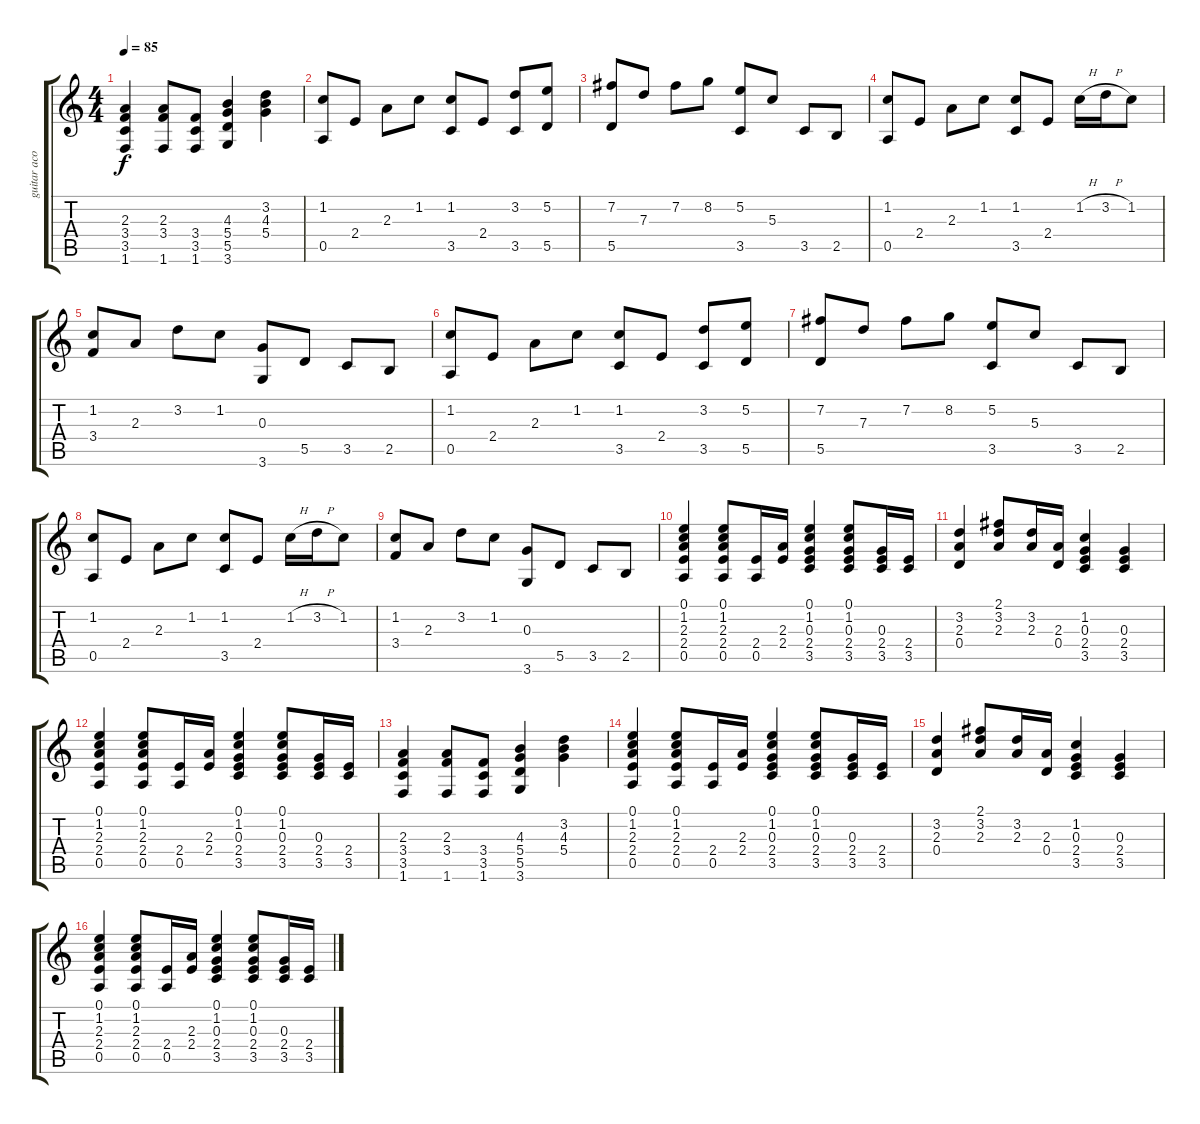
\track ("guitar acoustic" "guitar aco") {instrument acousticguitarnylon}
\staff {score tabs}
\tuning (E4 B3 G3 D3 A2 E2) {hide}
\ts (4 4)
\tempo 85
\clef g2
\ks c
(2.3 3.4 3.5 1.6).4{dy f} (2.3 3.4 1.6).8 (3.4 3.5 1.6).8 (4.3 5.4 5.5 3.6).4 (3.2 4.3 5.4).4 |
(1.2 0.5).8 2.4.8 2.3.8 1.2.8 (1.2 3.5).8 2.4.8 (3.2 3.5).8 (5.2 5.5).8 |
(7.2 5.5).8 7.3.8 7.2.8 8.2.8 (5.2 3.5).8 5.3.8 3.5.8 2.5.8 |
(1.2 0.5).8 2.4.8 2.3.8 1.2.8 (1.2 3.5).8 2.4.8 1.2{h}.16 3.2{h}.16 1.2.8 |
(1.2 3.4).8 2.3.8 3.2.8 1.2.8 (0.3 3.6).8 5.5.8 3.5.8 2.5.8 |
(1.2 0.5).8 2.4.8 2.3.8 1.2.8 (1.2 3.5).8 2.4.8 (3.2 3.5).8 (5.2 5.5).8 |
(7.2 5.5).8 7.3.8 7.2.8 8.2.8 (5.2 3.5).8 5.3.8 3.5.8 2.5.8 |
(1.2 0.5).8 2.4.8 2.3.8 1.2.8 (1.2 3.5).8 2.4.8 1.2{h}.16 3.2{h}.16 1.2.8 |
(1.2 3.4).8 2.3.8 3.2.8 1.2.8 (0.3 3.6).8 5.5.8 3.5.8 2.5.8 |
(0.1 1.2 2.3 2.4 0.5).4 (0.1 1.2 2.3 2.4 0.5).8 (2.4 0.5).16 (2.3 2.4).16 (0.1 1.2 0.3 2.4 3.5).4 (0.1 1.2 0.3 2.4 3.5).8 (0.3 2.4 3.5).16 (2.4 3.5).16 |
(3.2 2.3 0.4).4 (2.1 3.2 2.3).8 (3.2 2.3).16 (2.3 0.4).16 (1.2 0.3 2.4 3.5).4 (0.3 2.4 3.5).4 |
(0.1 1.2 2.3 2.4 0.5).4 (0.1 1.2 2.3 2.4 0.5).8 (2.4 0.5).16 (2.3 2.4).16 (0.1 1.2 0.3 2.4 3.5).4 (0.1 1.2 0.3 2.4 3.5).8 (0.3 2.4 3.5).16 (2.4 3.5).16 |
(2.3 3.4 3.5 1.6).4 (2.3 3.4 1.6).8 (3.4 3.5 1.6).8 (4.3 5.4 5.5 3.6).4 (3.2 4.3 5.4).4 |
(0.1 1.2 2.3 2.4 0.5).4 (0.1 1.2 2.3 2.4 0.5).8 (2.4 0.5).16 (2.3 2.4).16 (0.1 1.2 0.3 2.4 3.5).4 (0.1 1.2 0.3 2.4 3.5).8 (0.3 2.4 3.5).16 (2.4 3.5).16 |
(3.2 2.3 0.4).4 (2.1 3.2 2.3).8 (3.2 2.3).16 (2.3 0.4).16 (1.2 0.3 2.4 3.5).4 (0.3 2.4 3.5).4 |
(0.1 1.2 2.3 2.4 0.5).4 (0.1 1.2 2.3 2.4 0.5).8 (2.4 0.5).16 (2.3 2.4).16 (0.1 1.2 0.3 2.4 3.5).4 (0.1 1.2 0.3 2.4 3.5).8 (0.3 2.4 3.5).16 (2.4 3.5).16
